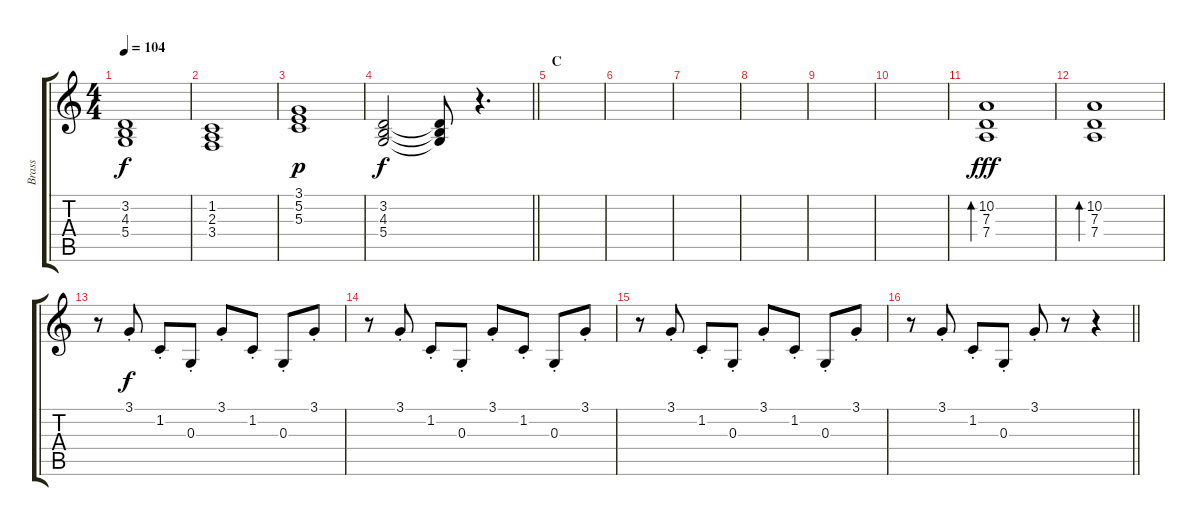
\track ("Brass" "Brass") {instrument synthbrass1}
\staff {score tabs}
\tuning (E4 B3 G3 D3 A2 D2) {hide}
\ts (4 4)
\tempo 104
\clef g2
\ks c
(3.2 4.3 5.4).1{dy f} |
(1.2 2.3 3.4).1 |
(3.1 5.2 5.3).1{dy p} |
\barLineRight lightlight
(3.2 4.3 5.4).2{dy f} (3.2{t} 4.3{t} 5.4{t}).8 r.4{d} |
\section ("" "C")
|
|
|
|
|
|
(10.2 7.3 7.4).1{bd 120 dy fff instrument electricguitarclean} |
(10.2 7.3 7.4).1{bd 120} |
r.8{volume 11 instrument synthbrass1} 3.1{st}.8{dy f} 1.2{st}.8 0.3{st}.8 3.1{st}.8 1.2{st}.8 0.3{st}.8 3.1{st}.8 |
r.8 3.1{st}.8 1.2{st}.8 0.3{st}.8 3.1{st}.8 1.2{st}.8 0.3{st}.8 3.1{st}.8 |
r.8 3.1{st}.8 1.2{st}.8 0.3{st}.8 3.1{st}.8 1.2{st}.8 0.3{st}.8 3.1{st}.8 |
\barLineRight lightlight
r.8 3.1{st}.8 1.2{st}.8 0.3{st}.8 3.1{st}.8 r.8 r.4
